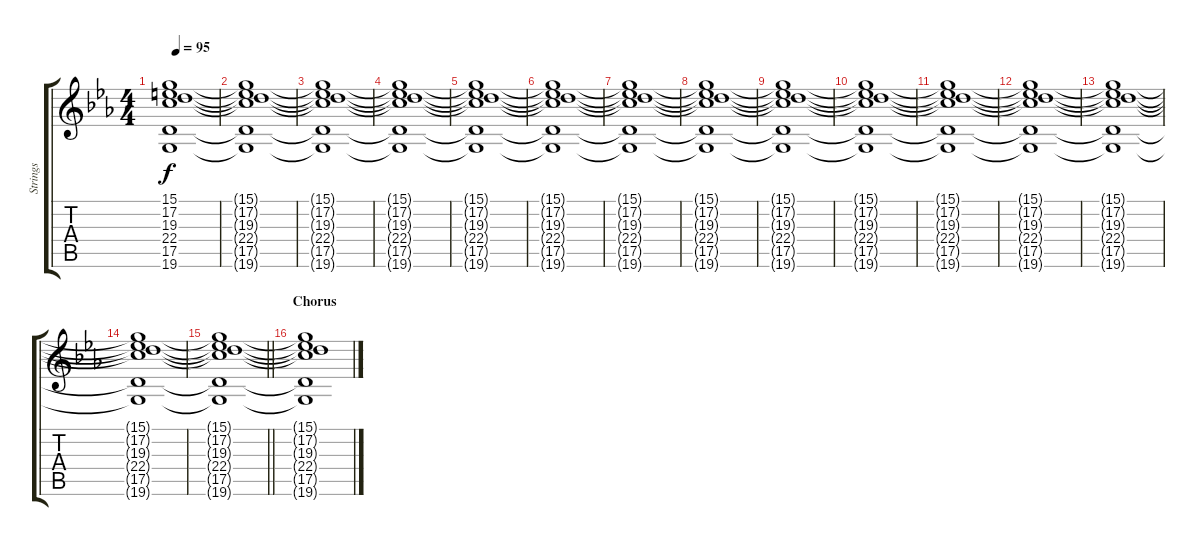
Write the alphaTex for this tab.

\track ("Strings" "Strings") {instrument synthstrings1}
\staff {score tabs}
\tuning (E4 B3 G3 D3 A2 C2) {hide}
\ts (4 4)
\tempo 95
\clef g2
\ks cminor
(15.1{t} 17.2{t} 19.3{t} 22.4{t} 17.5{t} 19.6{t}).1{dy f} |
(15.1{t} 17.2{t} 19.3{t} 22.4{t} 17.5{t} 19.6{t}).1 |
(15.1{t} 17.2{t} 19.3{t} 22.4{t} 17.5{t} 19.6{t}).1 |
(15.1{t} 17.2{t} 19.3{t} 22.4{t} 17.5{t} 19.6{t}).1 |
(15.1{t} 17.2{t} 19.3{t} 22.4{t} 17.5{t} 19.6{t}).1 |
(15.1{t} 17.2{t} 19.3{t} 22.4{t} 17.5{t} 19.6{t}).1 |
(15.1{t} 17.2{t} 19.3{t} 22.4{t} 17.5{t} 19.6{t}).1 |
(15.1{t} 17.2{t} 19.3{t} 22.4{t} 17.5{t} 19.6{t}).1 |
(15.1{t} 17.2{t} 19.3{t} 22.4{t} 17.5{t} 19.6{t}).1 |
(15.1{t} 17.2{t} 19.3{t} 22.4{t} 17.5{t} 19.6{t}).1 |
(15.1{t} 17.2{t} 19.3{t} 22.4{t} 17.5{t} 19.6{t}).1 |
(15.1{t} 17.2{t} 19.3{t} 22.4{t} 17.5{t} 19.6{t}).1 |
(15.1{t} 17.2{t} 19.3{t} 22.4{t} 17.5{t} 19.6{t}).1 |
(15.1{t} 17.2{t} 19.3{t} 22.4{t} 17.5{t} 19.6{t}).1 |
\barLineRight lightlight
(15.1{t} 17.2{t} 19.3{t} 22.4{t} 17.5{t} 19.6{t}).1{volume 0} |
\section ("" "Chorus")
(15.1{t} 17.2{t} 19.3{t} 22.4{t} 17.5{t} 19.6{t}).1
